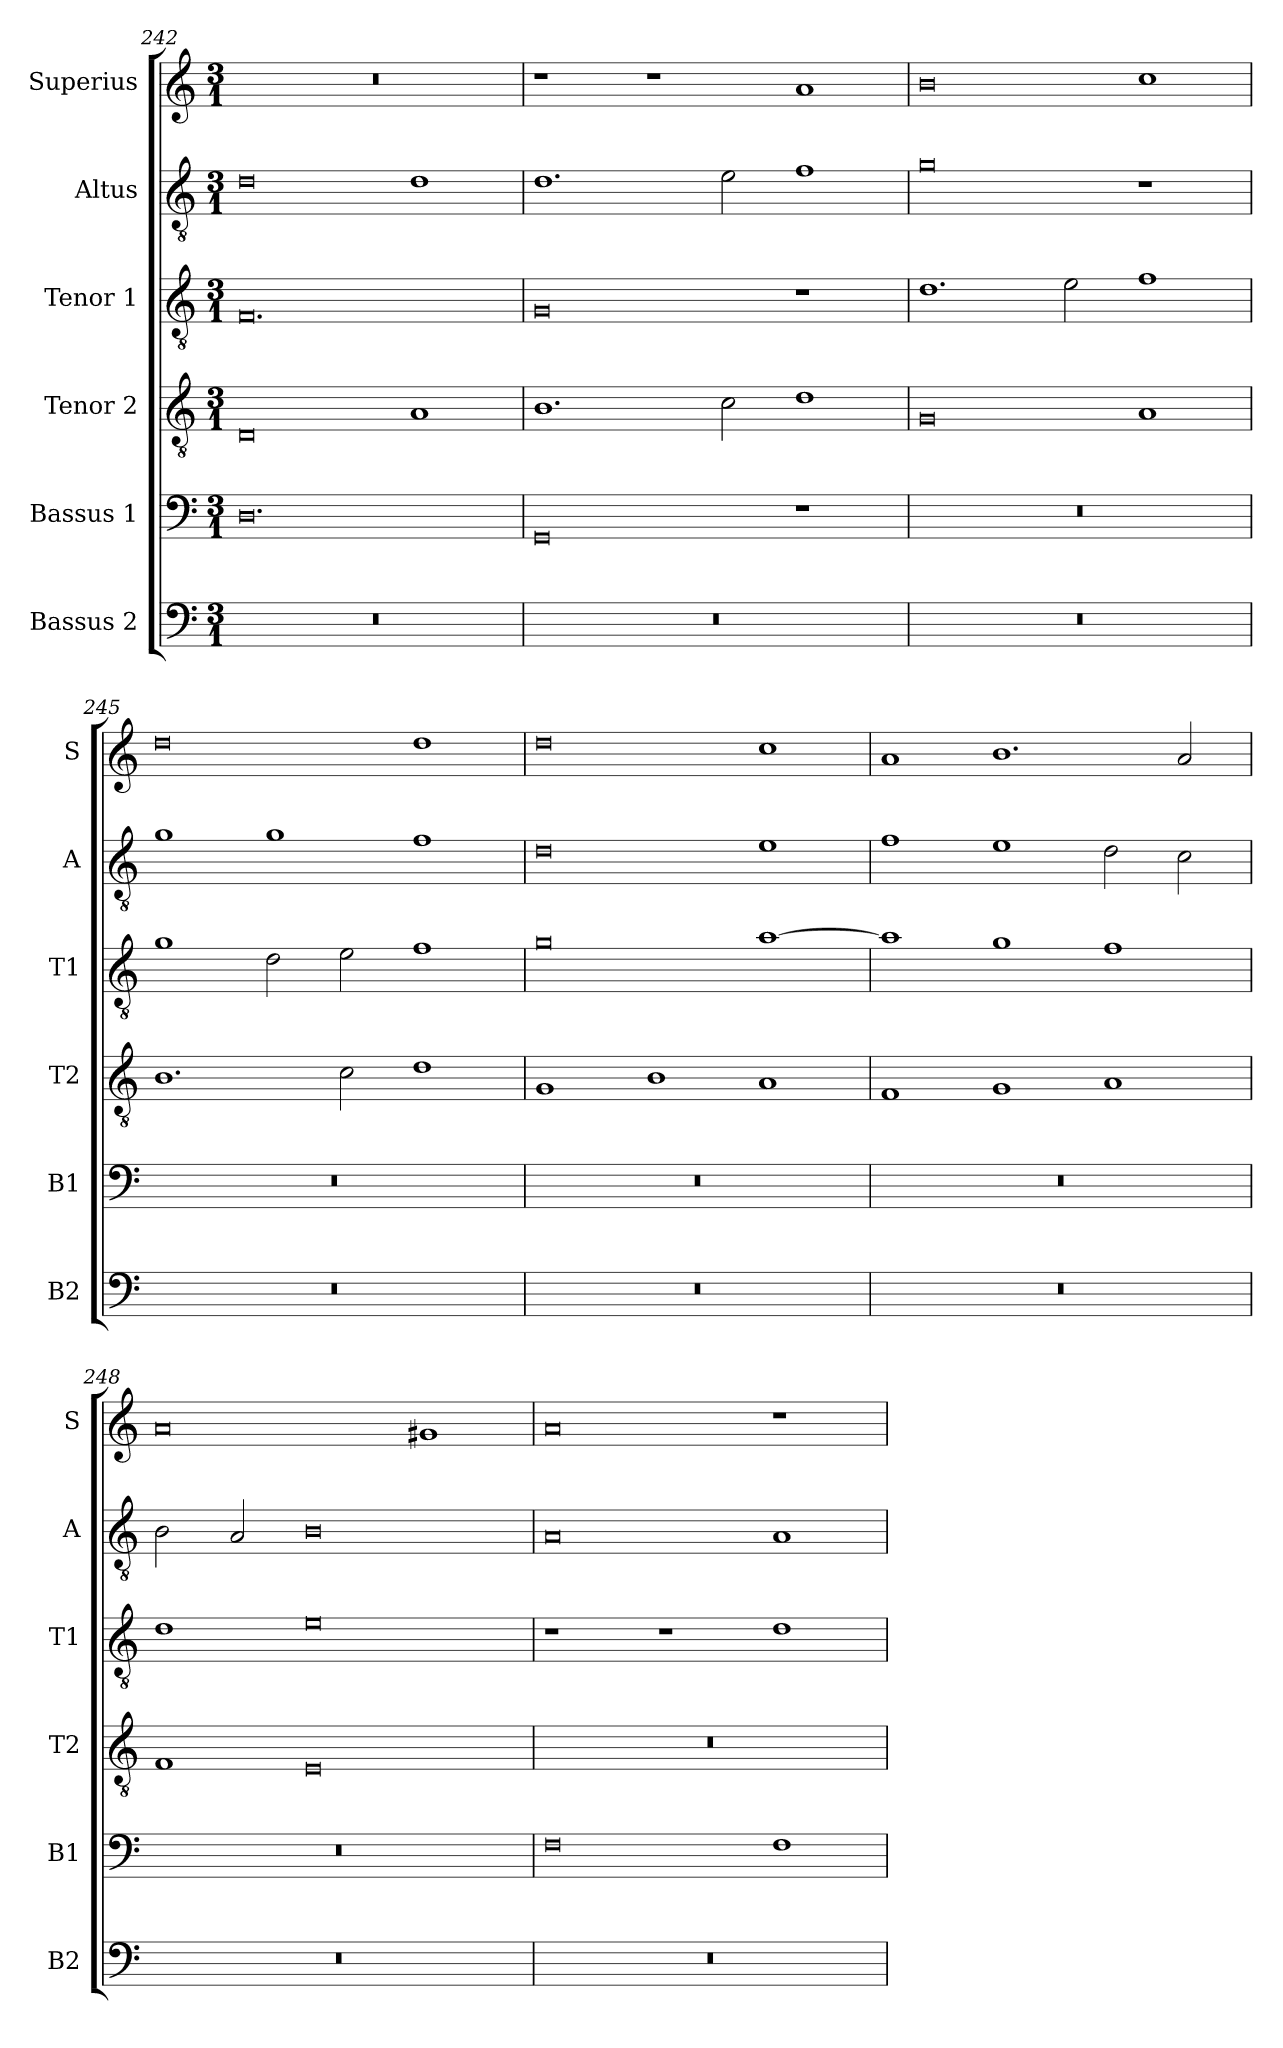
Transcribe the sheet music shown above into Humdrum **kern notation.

**kern	**kern	**kern	**kern	**kern	**kern
*part6	*part5	*part4	*part3	*part2	*part1
*staff6	*staff5	*staff4	*staff3	*staff2	*staff1
*I"Bassus 2	*I"Bassus 1	*I"Tenor 2	*I"Tenor 1	*I"Altus	*I"Superius
*I'B2	*I'B1	*I'T2	*I'T1	*I'A	*I'S
*clefF4	*clefF4	*clefGv2	*clefGv2	*clefGv2	*clefG2
*k[]	*k[]	*k[]	*k[]	*k[]	*k[]
*M3/1	*M3/1	*M3/1	*M3/1	*M3/1	*M3/1
=242	=242	=242	=242	=242	=242
1%3r	0.D	0D	0.F	0d	1%3r
.	.	1A	.	1d	.
=243	=243	=243	=243	=243	=243
1%3r	0GG	1.B	0G	1.d	1r
.	.	.	.	.	1r
.	.	2c	.	2e	.
.	1r	1d	1r	1f	1a
=244	=244	=244	=244	=244	=244
1%3r	1%3r	0G	1.d	0g	0b
.	.	.	2e	.	.
.	.	1A	1f	1r	1cc
=245	=245	=245	=245	=245	=245
1%3r	1%3r	1.B	1g	1g	0dd
.	.	.	2d	1g	.
.	.	2c	2e	.	.
.	.	1d	1f	1f	1dd
=246	=246	=246	=246	=246	=246
1%3r	1%3r	1G	0g	0d	0dd
.	.	1B	.	.	.
.	.	1A	[1a	1e	1cc
=247	=247	=247	=247	=247	=247
1%3r	1%3r	1F	1a]	1f	1a
.	.	1G	1g	1e	1.b
.	.	1A	1f	2d	.
.	.	.	.	2c	2a
=248	=248	=248	=248	=248	=248
1%3r	1%3r	1F	1d	2B	0a
.	.	.	.	2A	.
.	.	0E	0e	0B	.
.	.	.	.	.	1g#X
=249	=249	=249	=249	=249	=249
1%3r	0F	1%3r	1r	0A	0a
.	.	.	1r	.	.
.	1F	.	1d	1A	1r
=	=	=	=	=	=
*-	*-	*-	*-	*-	*-
